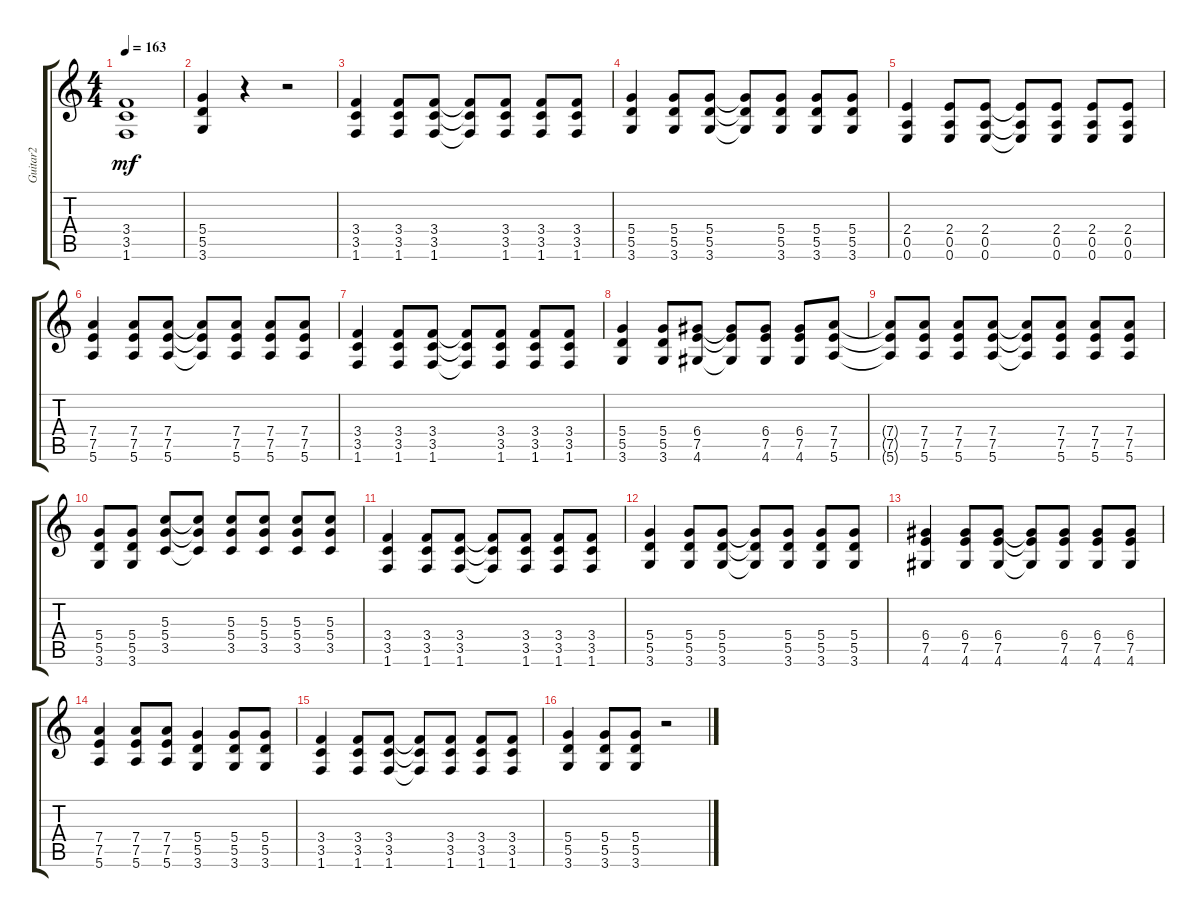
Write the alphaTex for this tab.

\track ("Guitar2" "Guitar2") {instrument electricguitarclean}
\staff {score tabs}
\tuning (E4 B3 G3 D3 A2 E2) {hide}
\ts (4 4)
\tempo 163
\clef g2
\ks c
(3.4 3.5 1.6).1{dy mf} |
(5.4 5.5 3.6).4 r.4 r.2 |
(3.4 3.5 1.6).4 (3.4 3.5 1.6).8 (3.4 3.5 1.6).8 (3.4{t} 3.5{t} 1.6{t}).8 (3.4 3.5 1.6).8 (3.4 3.5 1.6).8 (3.4 3.5 1.6).8 |
(5.4 5.5 3.6).4 (5.4 5.5 3.6).8 (5.4 5.5 3.6).8 (5.4{t} 5.5{t} 3.6{t}).8 (5.4 5.5 3.6).8 (5.4 5.5 3.6).8 (5.4 5.5 3.6).8 |
(2.4 0.5 0.6).4 (2.4 0.5 0.6).8 (2.4 0.5 0.6).8 (2.4{t} 0.5{t} 0.6{t}).8 (2.4 0.5 0.6).8 (2.4 0.5 0.6).8 (2.4 0.5 0.6).8 |
(7.4 7.5 5.6).4 (7.4 7.5 5.6).8 (7.4 7.5 5.6).8 (7.4{t} 7.5{t} 5.6{t}).8 (7.4 7.5 5.6).8 (7.4 7.5 5.6).8 (7.4 7.5 5.6).8 |
(3.4 3.5 1.6).4 (3.4 3.5 1.6).8 (3.4 3.5 1.6).8 (3.4{t} 3.5{t} 1.6{t}).8 (3.4 3.5 1.6).8 (3.4 3.5 1.6).8 (3.4 3.5 1.6).8 |
(5.4 5.5 3.6).4 (5.4 5.5 3.6).8 (6.4 7.5 4.6).8 (6.4{t} 7.5{t} 4.6{t}).8 (6.4 7.5 4.6).8 (6.4 7.5 4.6).8 (7.4 7.5 5.6).8 |
(7.4{t} 7.5{t} 5.6{t}).8 (7.4 7.5 5.6).8 (7.4 7.5 5.6).8 (7.4 7.5 5.6).8 (7.4{t} 7.5{t} 5.6{t}).8 (7.4 7.5 5.6).8 (7.4 7.5 5.6).8 (7.4 7.5 5.6).8 |
(5.4 5.5 3.6).8 (5.4 5.5 3.6).8 (5.3 5.4 3.5).8 (5.3{t} 5.4{t} 3.5{t}).8 (5.3 5.4 3.5).8 (5.3 5.4 3.5).8 (5.3 5.4 3.5).8 (5.3 5.4 3.5).8 |
(3.4 3.5 1.6).4 (3.4 3.5 1.6).8 (3.4 3.5 1.6).8 (3.4{t} 3.5{t} 1.6{t}).8 (3.4 3.5 1.6).8 (3.4 3.5 1.6).8 (3.4 3.5 1.6).8 |
(5.4 5.5 3.6).4 (5.4 5.5 3.6).8 (5.4 5.5 3.6).8 (5.4{t} 5.5{t} 3.6{t}).8 (5.4 5.5 3.6).8 (5.4 5.5 3.6).8 (5.4 5.5 3.6).8 |
(6.4 7.5 4.6).4 (6.4 7.5 4.6).8 (6.4 7.5 4.6).8 (6.4{t} 7.5{t} 4.6{t}).8 (6.4 7.5 4.6).8 (6.4 7.5 4.6).8 (6.4 7.5 4.6).8 |
(7.4 7.5 5.6).4 (7.4 7.5 5.6).8 (7.4 7.5 5.6).8 (5.4 5.5 3.6).4 (5.4 5.5 3.6).8 (5.4 5.5 3.6).8 |
(3.4 3.5 1.6).4 (3.4 3.5 1.6).8 (3.4 3.5 1.6).8 (3.4{t} 3.5{t} 1.6{t}).8 (3.4 3.5 1.6).8 (3.4 3.5 1.6).8 (3.4 3.5 1.6).8 |
(5.4 5.5 3.6).4 (5.4 5.5 3.6).8 (5.4 5.5 3.6).8 r.2
